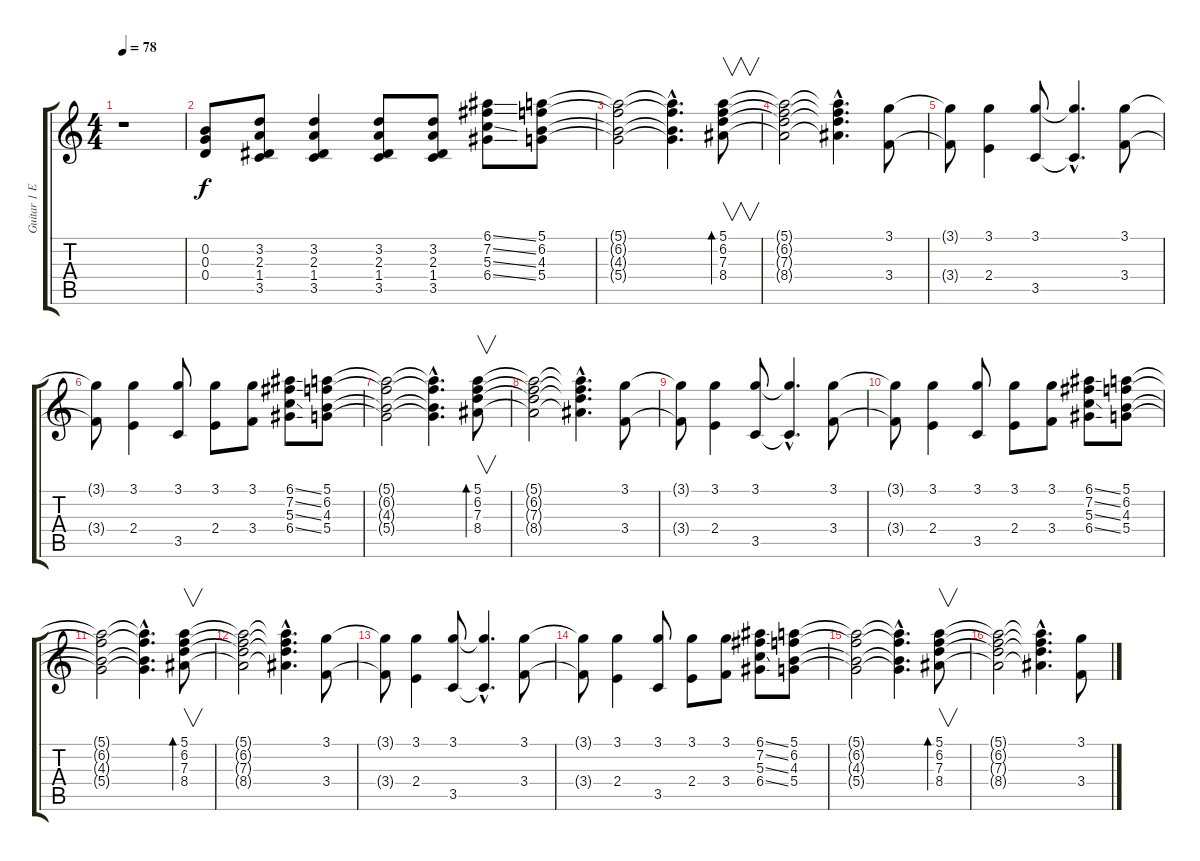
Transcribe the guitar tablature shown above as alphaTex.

\track ("Guitar 1 Electric Jazz Guitar (Lead)" "Guitar 1 E") {instrument electricguitarjazz}
\staff {score tabs}
\tuning (E4 B3 G3 D3 A2 E2) {hide}
\ts (4 4)
\tempo 78
\clef g2
\ks c
r.1{dy f} |
(0.2 0.3 0.4).8 (3.2 2.3 1.4 3.5).8 (3.2 2.3 1.4 3.5).4 (3.2 2.3 1.4 3.5).8 (3.2 2.3 1.4 3.5).8 (6.1{ss} 7.2{ss} 5.3{ss} 6.4{ss}).8 (5.1 6.2 4.3 5.4).8 |
(5.1{t} 6.2{t} 4.3{t} 5.4{t}).2 (5.1{hac t} 6.2{hac t} 4.3{hac t} 5.4{hac t}).4{d} (5.1 6.2 7.3 8.4).8{v bd 60} |
(5.1{t} 6.2{t} 7.3{t} 8.4{t}).2 (5.1{hac t} 6.2{hac t} 7.3{hac t} 8.4{hac t}).4{d} (3.1 3.4).8 |
(3.1{t} 3.4{t}).8 (3.1 2.4).4 (3.1 3.5).8 (3.1{hac t} 3.5{hac t}).4{d} (3.1 3.4).8 |
(3.1{t} 3.4{t}).8 (3.1 2.4).4 (3.1 3.5).8 (3.1 2.4).8 (3.1 3.4).8 (6.1{ss} 7.2{ss} 5.3{ss} 6.4{ss}).8 (5.1 6.2 4.3 5.4).8 |
(5.1{t} 6.2{t} 4.3{t} 5.4{t}).2 (5.1{hac t} 6.2{hac t} 4.3{hac t} 5.4{hac t}).4{d} (5.1 6.2 7.3 8.4).8{v bd 60} |
(5.1{t} 6.2{t} 7.3{t} 8.4{t}).2 (5.1{hac t} 6.2{hac t} 7.3{hac t} 8.4{hac t}).4{d} (3.1 3.4).8 |
(3.1{t} 3.4{t}).8 (3.1 2.4).4 (3.1 3.5).8 (3.1{hac t} 3.5{hac t}).4{d} (3.1 3.4).8 |
(3.1{t} 3.4{t}).8 (3.1 2.4).4 (3.1 3.5).8 (3.1 2.4).8 (3.1 3.4).8 (6.1{ss} 7.2{ss} 5.3{ss} 6.4{ss}).8 (5.1 6.2 4.3 5.4).8 |
(5.1{t} 6.2{t} 4.3{t} 5.4{t}).2 (5.1{hac t} 6.2{hac t} 4.3{hac t} 5.4{hac t}).4{d} (5.1 6.2 7.3 8.4).8{v bd 60} |
(5.1{t} 6.2{t} 7.3{t} 8.4{t}).2 (5.1{hac t} 6.2{hac t} 7.3{hac t} 8.4{hac t}).4{d} (3.1 3.4).8 |
(3.1{t} 3.4{t}).8 (3.1 2.4).4 (3.1 3.5).8 (3.1{hac t} 3.5{hac t}).4{d} (3.1 3.4).8 |
(3.1{t} 3.4{t}).8 (3.1 2.4).4 (3.1 3.5).8 (3.1 2.4).8 (3.1 3.4).8 (6.1{ss} 7.2{ss} 5.3{ss} 6.4{ss}).8 (5.1 6.2 4.3 5.4).8 |
(5.1{t} 6.2{t} 4.3{t} 5.4{t}).2 (5.1{hac t} 6.2{hac t} 4.3{hac t} 5.4{hac t}).4{d} (5.1 6.2 7.3 8.4).8{v bd 60} |
(5.1{t} 6.2{t} 7.3{t} 8.4{t}).2 (5.1{hac t} 6.2{hac t} 7.3{hac t} 8.4{hac t}).4{d} (3.1 3.4).8
